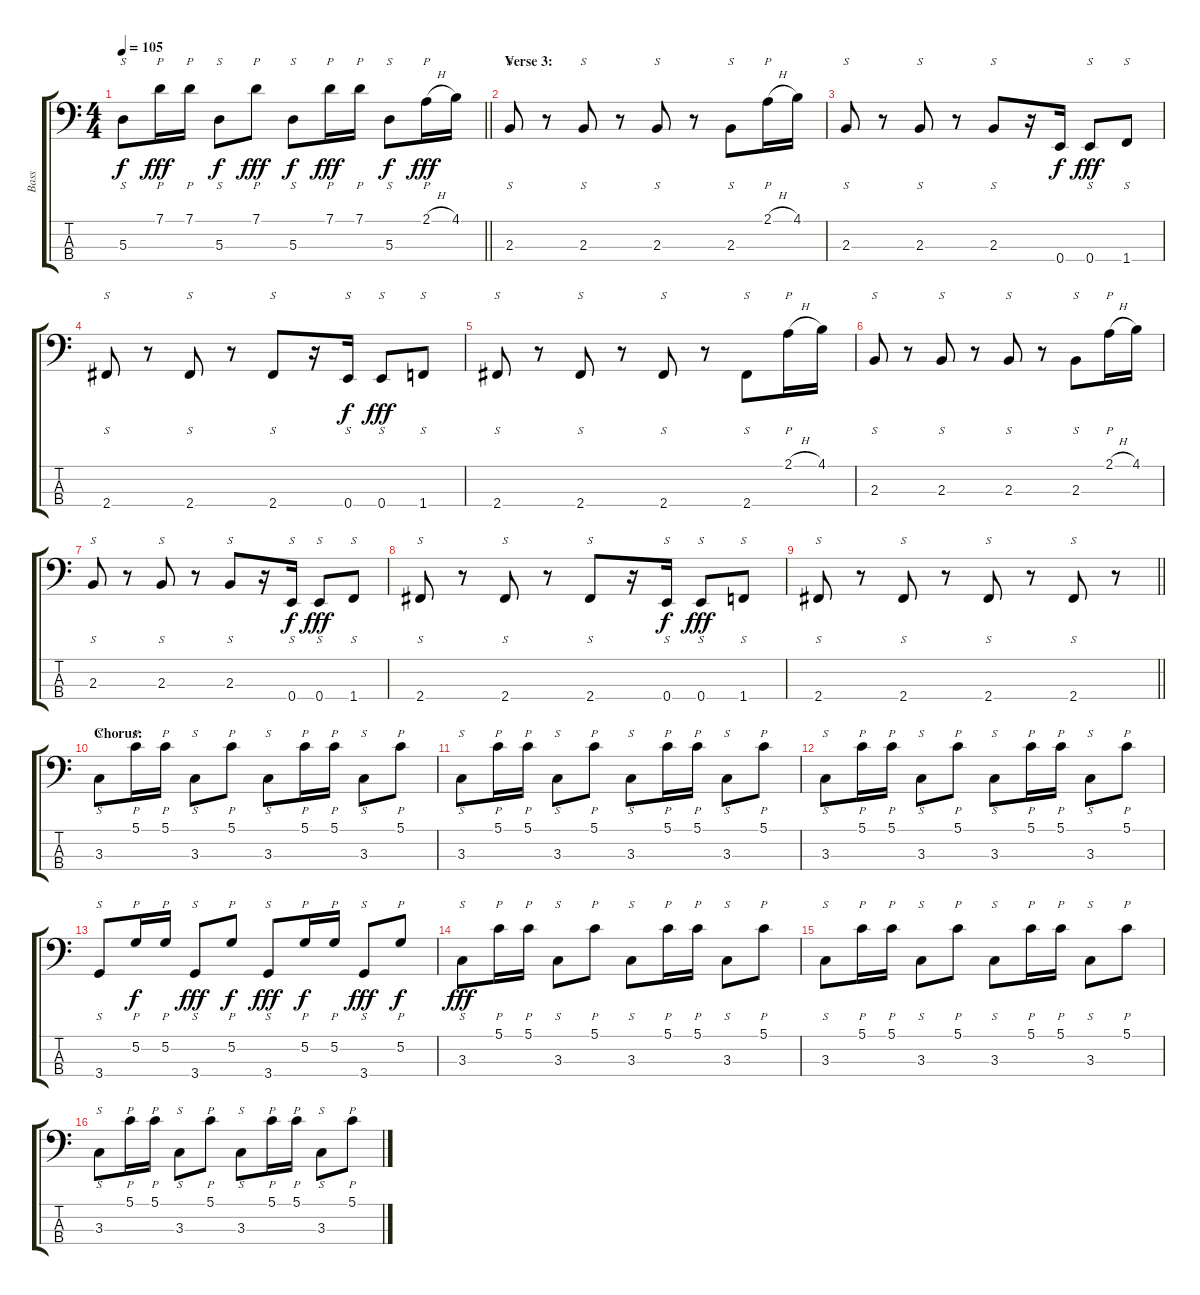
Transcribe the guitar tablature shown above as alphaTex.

\track ("Bass" "Bass") {instrument slapbass1}
\staff {score tabs}
\tuning (G2 D2 A1 E1) {hide}
\ts (4 4)
\tempo 105
\clef f4
\barLineRight lightlight
\ks c
5.3.8{s dy f} 7.1.16{p dy fff} 7.1.16{p} 5.3.8{s dy f} 7.1.8{p dy fff} 5.3.8{s dy f} 7.1.16{p dy fff} 7.1.16{p} 5.3.8{s dy f} 2.1{h}.16{p dy fff} 4.1.16 |
\section ("" "Verse 3:")
2.3.8{s} r.8 2.3.8{s} r.8 2.3.8{s} r.8 2.3.8{s} 2.1{h}.16{p} 4.1.16 |
2.3.8{s} r.8 2.3.8{s} r.8 2.3.8{s} r.16 0.4.16{dy f} 0.4.8{s dy fff} 1.4.8{s} |
2.4.8{s} r.8 2.4.8{s} r.8 2.4.8{s} r.16 0.4.16{s dy f} 0.4.8{s dy fff} 1.4.8{s} |
2.4.8{s} r.8 2.4.8{s} r.8 2.4.8{s} r.8 2.4.8{s} 2.1{h}.16{p} 4.1.16 |
2.3.8{s} r.8 2.3.8{s} r.8 2.3.8{s} r.8 2.3.8{s} 2.1{h}.16{p} 4.1.16 |
2.3.8{s} r.8 2.3.8{s} r.8 2.3.8{s} r.16 0.4.16{s dy f} 0.4.8{s dy fff} 1.4.8{s} |
2.4.8{s} r.8 2.4.8{s} r.8 2.4.8{s} r.16 0.4.16{s dy f} 0.4.8{s dy fff} 1.4.8{s} |
\barLineRight lightlight
2.4.8{s} r.8 2.4.8{s} r.8 2.4.8{s} r.8 2.4.8{s} r.8 |
\section ("" "Chorus:")
3.3.8{s} 5.1.16{p} 5.1.16{p} 3.3.8{s} 5.1.8{p} 3.3.8{s} 5.1.16{p} 5.1.16{p} 3.3.8{s} 5.1.8{p} |
3.3.8{s} 5.1.16{p} 5.1.16{p} 3.3.8{s} 5.1.8{p} 3.3.8{s} 5.1.16{p} 5.1.16{p} 3.3.8{s} 5.1.8{p} |
3.3.8{s} 5.1.16{p} 5.1.16{p} 3.3.8{s} 5.1.8{p} 3.3.8{s} 5.1.16{p} 5.1.16{p} 3.3.8{s} 5.1.8{p} |
3.4.8{s} 5.2.16{p dy f} 5.2.16{p} 3.4.8{s dy fff} 5.2.8{p dy f} 3.4.8{s dy fff} 5.2.16{p dy f} 5.2.16{p} 3.4.8{s dy fff} 5.2.8{p dy f} |
3.3.8{s dy fff} 5.1.16{p} 5.1.16{p} 3.3.8{s} 5.1.8{p} 3.3.8{s} 5.1.16{p} 5.1.16{p} 3.3.8{s} 5.1.8{p} |
3.3.8{s} 5.1.16{p} 5.1.16{p} 3.3.8{s} 5.1.8{p} 3.3.8{s} 5.1.16{p} 5.1.16{p} 3.3.8{s} 5.1.8{p} |
3.3.8{s} 5.1.16{p} 5.1.16{p} 3.3.8{s} 5.1.8{p} 3.3.8{s} 5.1.16{p} 5.1.16{p} 3.3.8{s} 5.1.8{p}
